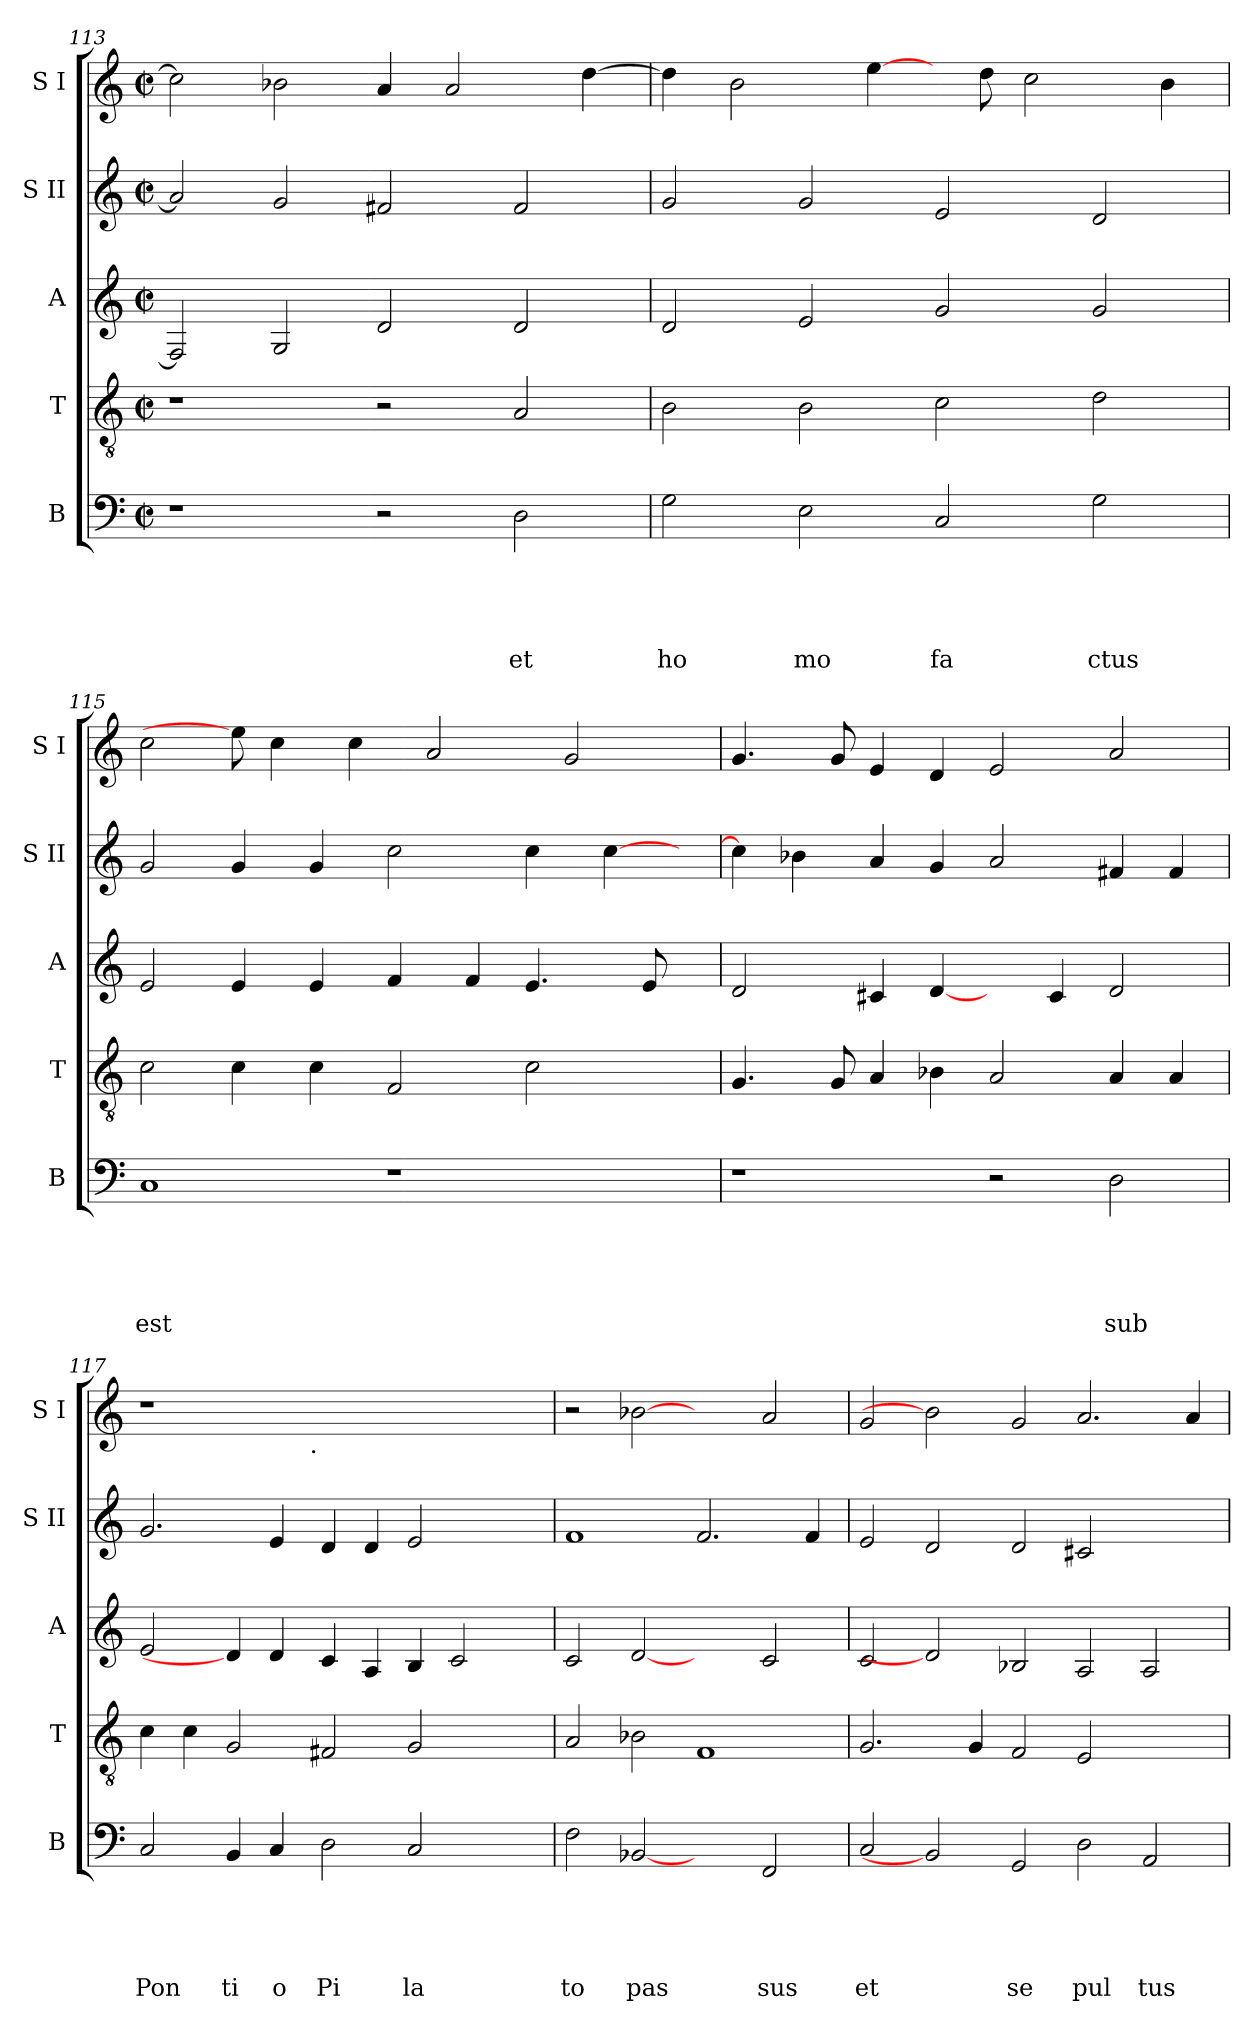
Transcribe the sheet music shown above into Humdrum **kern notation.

**kern	**text	**text	**text	**text	**text	**kern	**kern	**kern	**kern
*part5	*part5	*part5	*part5	*part5	*part5	*part4	*part3	*part2	*part1
*staff5	*staff5	*staff5	*staff5	*staff5	*staff5	*staff4	*staff3	*staff2	*staff1
*I"B	*	*	*	*	*	*I"T	*I"A	*I"S II	*I"S I
*I'B	*	*	*	*	*	*I'T	*I'A	*I'S II	*I'S I
!!LO:PB:g=z
*clefF4	*	*	*	*	*	*clefGv2	*clefG2	*clefG2	*clefG2
*k[]	*	*	*	*	*	*k[]	*k[]	*k[]	*k[]
*C:	*	*	*	*	*	*C:	*C:	*C:	*C:
*M2/2	*	*	*	*	*	*M2/2	*M2/2	*M2/2	*M2/2
*met(c|)	*	*	*	*	*	*met(c|)	*met(c|)	*met(c|)	*met(c|)
=113	=113	=113	=113	=113	=113	=113	=113	=113	=113
1r	.	.	.	.	.	1r	2F/]	2a/]	2cc\]
.	.	.	.	.	.	.	2G/	2g/	2b-X\
2r	.	.	.	.	.	2r	2d/	2f#X/	4a/
.	.	.	.	.	.	.	.	.	2a/
!	!	!	!	!	!LO:LY:b	!	!	!	!
2D\	.	.	.	.	et	2A/	2d/	2f#/	.
.	.	.	.	.	.	.	.	.	[>4dd\
=114	=114	=114	=114	=114	=114	=114	=114	=114	=114
!	!	!	!	!	!LO:LY:b	!	!	!	!
2G\	.	.	.	.	ho	2B\	2d/	2g/	4dd\]
.	.	.	.	.	.	.	.	.	2b\
!	!	!	!	!	!LO:LY:b	!	!	!	!
2E\	.	.	.	.	mo	2B\	2e/	2g/	.
.	.	.	.	.	.	.	.	.	[4ee\
!	!	!	!	!	!LO:LY:b	!	!	!	!
2C/	.	.	.	.	fa	2c\	2g/	2e/	8ryy
.	.	.	.	.	.	.	.	.	8dd\
.	.	.	.	.	.	.	.	.	2cc\
!	!	!	!	!	!LO:LY:b	!	!	!	!
2G\	.	.	.	.	ctus	2d\	2g/	2d/	.
.	.	.	.	.	.	.	.	.	4b\
=115	=115	=115	=115	=115	=115	=115	=115	=115	=115
!	!	!	!	!	!LO:LY:b	!	!	!	!
1C	.	.	.	.	est	2c\	2e/	2g/	2cc\
.	.	.	.	.	.	4c\	4e/	4g/	8ee\]
.	.	.	.	.	.	.	.	.	4cc\
.	.	.	.	.	.	4c\	4e/	4g/	.
.	.	.	.	.	.	.	.	.	4cc\
1r	.	.	.	.	.	2F/	4f/	2cc\	.
.	.	.	.	.	.	.	.	.	2a/
.	.	.	.	.	.	.	4f/	.	.
.	.	.	.	.	.	2c\	4.e/	4cc\	.
.	.	.	.	.	.	.	.	.	2g/
.	.	.	.	.	.	.	.	[>4cc\	.
.	.	.	.	.	.	.	8e/	.	.
8ryy	.	.	.	.	.	8ryy	8ryy	8ryy	.
=116	=116	=116	=116	=116	=116	=116	=116	=116	=116
1r	.	.	.	.	.	4.G/	2d/	4cc\]	4.g/
.	.	.	.	.	.	.	.	4b-X\	.
.	.	.	.	.	.	8G/	.	.	8g/
.	.	.	.	.	.	4A/	4c#X/	4a/	4e/
.	.	.	.	.	.	4B-X\	[4d/	4g/	4d/
2r	.	.	.	.	.	2A/	4ryy	2a/	2e/
.	.	.	.	.	.	.	4c#/	.	.
!	!	!	!	!	!LO:LY:b	!	!	!	!
2D\	.	.	.	.	sub	4A/	2d/	4f#X/	2a/
.	.	.	.	.	.	4A/	.	4f#/	.
!!LO:LB:g=z
=117	=117	=117	=117	=117	=117	=117	=117	=117	=117
!	!	!	!	!	!LO:LY:b	!	!	!	!
*	*	*	*	*	*	*	*	*	*^
2C/	.	.	.	.	Pon	4c\	2e/	2.g/	1r	2ryy
.	.	.	.	.	.	4c\	.	.	.	.
!	!	!	!	!	!LO:LY:b	!	!	!	!	!
4BB/	.	.	.	.	ti	2G/	4d/]	.	.	4...ryy
!	!	!	!	!	!LO:LY:b	!	!	!	!	!
4C/	.	.	.	.	o	.	4d/	4e/	.	.
!	!	!	!	!	!	!	!	!	!	!LO:TX:b:t=.
.	.	.	.	.	.	.	.	.	.	1ryy
!	!	!	!	!	!LO:LY:b	!	!	!	!	!
2D\	.	.	.	.	Pi	2F#X/	4c/	4d/	1ryy	.
.	.	.	.	.	.	.	4A/	4d/	.	.
!	!	!	!	!	!LO:LY:b	!	!	!	!	!
2C/	.	.	.	.	la	2G/	4B/	2e/	.	.
.	.	.	.	.	.	.	2c/	.	.	.
.	.	.	.	.	.	.	.	.	.	4ryy
4ryy	.	.	.	.	.	4ryy	.	4ryy	4ryy	.
.	.	.	.	.	.	.	.	.	.	32ryy
=118	=118	=118	=118	=118	=118	=118	=118	=118	=118	=118
!	!	!	!	!	!LO:LY:b	!	!	!	!	!
*	*	*	*	*	*	*	*	*	*v	*v
2F\	.	.	.	.	to	2A/	2c/	1f	2r
!	!	!	!	!	!LO:LY:b	!	!	!	!
[2BB-X	.	.	.	.	pas	2B-X\	[2d	.	[2b-X
2ryy	.	.	.	.	.	1F	2ryy	2.f/	2ryy
!	!	!	!	!	!LO:LY:b	!	!	!	!
2FF/	.	.	.	.	sus	.	2c/	.	2a/
.	.	.	.	.	.	.	.	4f/	.
=119	=119	=119	=119	=119	=119	=119	=119	=119	=119
!	!	!	!	!	!LO:LY:b	!	!	!	!
2C/	.	.	.	.	et	2.G/	2c/	2e/	2g/
2BB-]	.	.	.	.	.	.	2d]	2d/	2b-]
.	.	.	.	.	.	4G/	.	.	.
!	!	!	!	!	!LO:LY:b	!	!	!	!
2GG/	.	.	.	.	se	2F/	2B-X/	2d/	2g/
!	!	!	!	!	!LO:LY:b	!	!	!	!
2D\	.	.	.	.	pul	2E/	2A/	2c#X/	2.a/
!	!	!	!	!	!LO:LY:b	!	!	!	!
2AA/	.	.	.	.	tus	2ryy	2A/	2ryy	.
.	.	.	.	.	.	.	.	.	4a/
=	=	=	=	=	=	=	=	=	=
*-	*-	*-	*-	*-	*-	*-	*-	*-	*-
